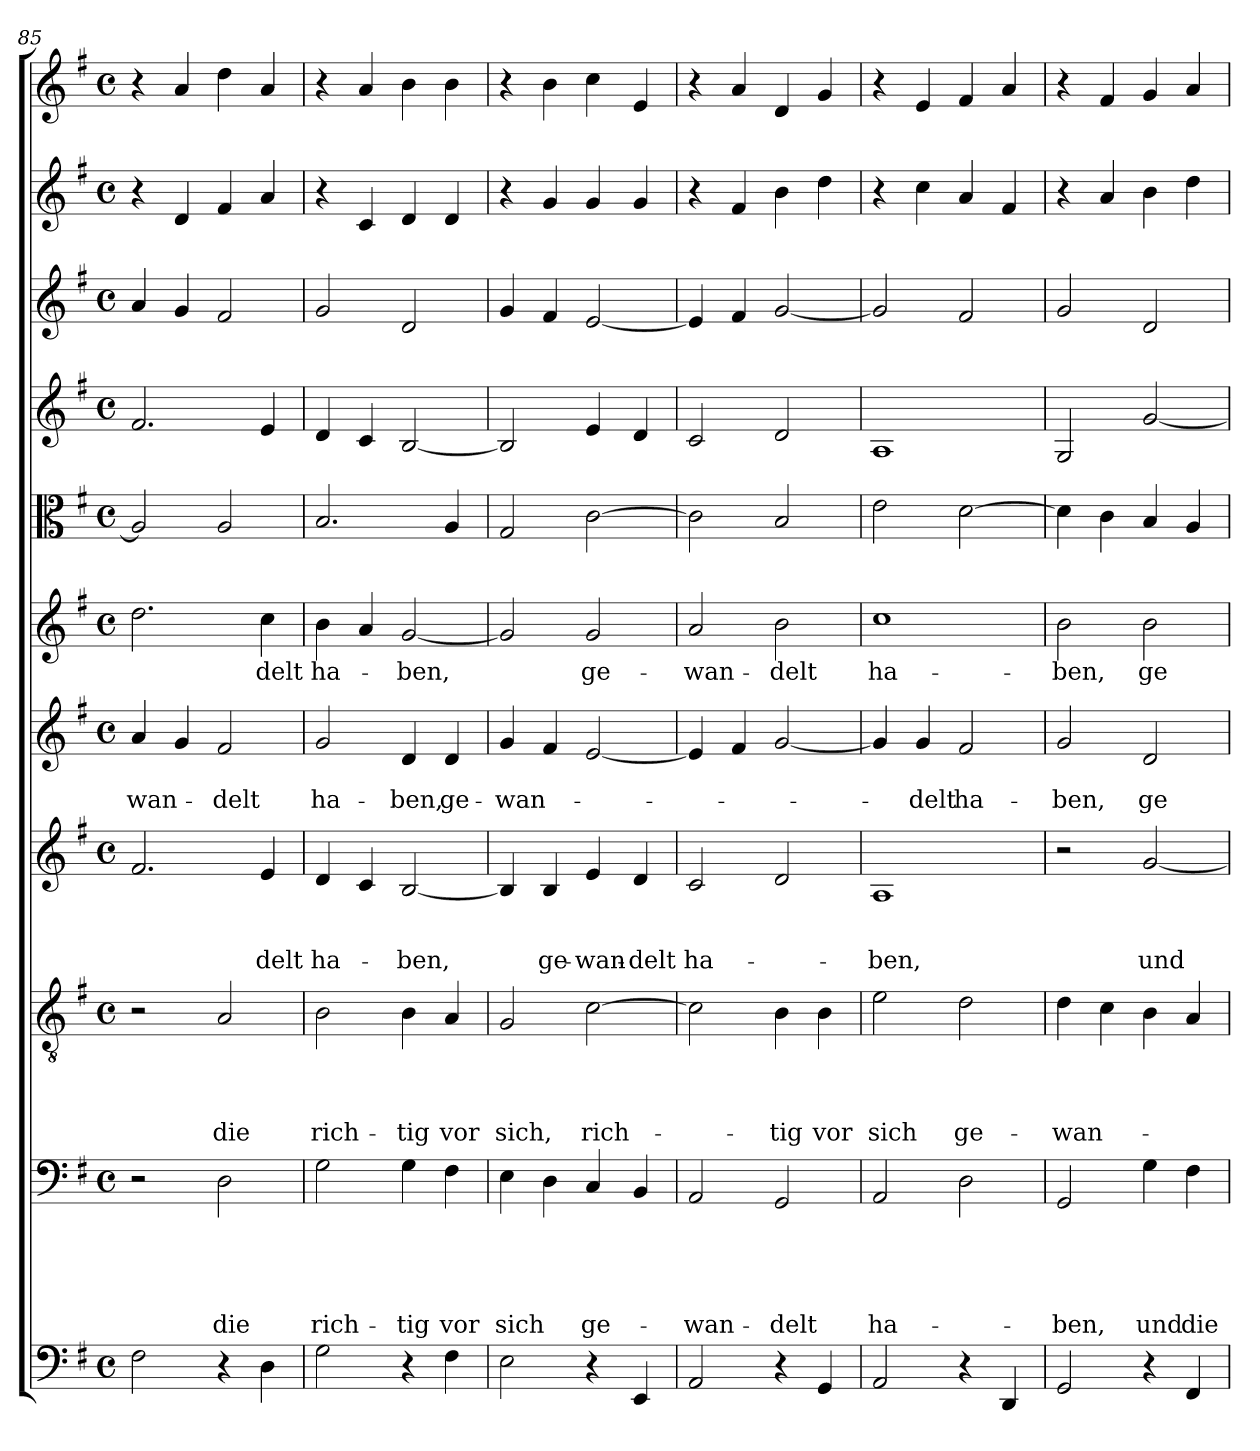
**kern	**kern	**text	**text	**text	**text	**text	**kern	**text	**text	**text	**text	**kern	**text	**text	**text	**kern	**text	**text	**kern	**text	**kern	**kern	**kern	**kern	**kern
*part11	*part10	*part10	*part10	*part10	*part10	*part10	*part9	*part9	*part9	*part9	*part9	*part8	*part8	*part8	*part8	*part7	*part7	*part7	*part6	*part6	*part5	*part4	*part3	*part2	*part1
*staff11	*staff10	*staff10	*staff10	*staff10	*staff10	*staff10	*staff9	*staff9	*staff9	*staff9	*staff9	*staff8	*staff8	*staff8	*staff8	*staff7	*staff7	*staff7	*staff6	*staff6	*staff5	*staff4	*staff3	*staff2	*staff1
!!LO:LB:g=z
*clefF4	*clefF4	*	*	*	*	*	*clefGv2	*	*	*	*	*clefG2	*	*	*	*clefG2	*	*	*clefG2	*	*clefC3	*clefG2	*clefG2	*clefG2	*clefG2
*k[f#]	*k[f#]	*	*	*	*	*	*k[f#]	*	*	*	*	*k[f#]	*	*	*	*k[f#]	*	*	*k[f#]	*	*k[f#]	*k[f#]	*k[f#]	*k[f#]	*k[f#]
*e:	*e:	*	*	*	*	*	*e:	*	*	*	*	*e:	*	*	*	*e:	*	*	*e:	*	*e:	*e:	*e:	*e:	*e:
*M4/4	*M4/4	*	*	*	*	*	*M4/4	*	*	*	*	*M4/4	*	*	*	*M4/4	*	*	*M4/4	*	*M4/4	*M4/4	*M4/4	*M4/4	*M4/4
*met(c)	*met(c)	*	*	*	*	*	*met(c)	*	*	*	*	*met(c)	*	*	*	*met(c)	*	*	*met(c)	*	*met(c)	*met(c)	*met(c)	*met(c)	*met(c)
=85	=85	=85	=85	=85	=85	=85	=85	=85	=85	=85	=85	=85	=85	=85	=85	=85	=85	=85	=85	=85	=85	=85	=85	=85	=85
!	!	!	!	!	!	!	!	!	!	!	!	!	!	!	!	!	!	!LO:LY:b	!	!	!	!	!	!	!
2F#\	2r	.	.	.	.	.	2r	.	.	.	.	2.f#/	.	.	.	4a/	.	-wan-	2.dd\	.	2A/]	2.f#/	4a/	4r	4r
.	.	.	.	.	.	.	.	.	.	.	.	.	.	.	.	4g/	.	.	.	.	.	.	4g/	4d/	4a/
!	!	!	!	!	!	!LO:LY:b	!	!	!	!	!LO:LY:b	!	!	!	!	!	!	!LO:LY:b	!	!	!	!	!	!	!
4r	2D\	.	.	.	.	die	2A/	.	.	.	die	.	.	.	.	2f#/	.	-delt	.	.	2A/	.	2f#/	4f#/	4dd\
!	!	!	!	!	!	!	!	!	!	!	!	!	!	!	!LO:LY:b	!	!	!	!	!LO:LY:b	!	!	!	!	!
4D\	.	.	.	.	.	.	.	.	.	.	.	4e/	.	.	-delt	.	.	.	4cc\	-delt	.	4e/	.	4a/	4a/
=86	=86	=86	=86	=86	=86	=86	=86	=86	=86	=86	=86	=86	=86	=86	=86	=86	=86	=86	=86	=86	=86	=86	=86	=86	=86
!	!	!	!	!	!	!LO:LY:b	!	!	!	!	!LO:LY:b	!	!	!	!LO:LY:b	!	!	!LO:LY:b	!	!LO:LY:b	!	!	!	!	!
2G\	2G\	.	.	.	.	rich-	2B\	.	.	.	rich-	4d/	.	.	ha-	2g/	.	ha-	4b\	ha-	2.B/	4d/	2g/	4r	4r
.	.	.	.	.	.	.	.	.	.	.	.	4c/	.	.	.	.	.	.	4a/	.	.	4c/	.	4c/	4a/
!	!	!	!	!	!	!LO:LY:b	!	!	!	!	!LO:LY:b	!	!	!	!LO:LY:b	!	!	!LO:LY:b	!	!LO:LY:b	!	!	!	!	!
4r	4G\	.	.	.	.	-tig	4B\	.	.	.	-tig	[2B/	.	.	-ben,	4d/	.	-ben,	[2g/	-ben,	.	[2B/	2d/	4d/	4b\
!	!	!	!	!	!	!LO:LY:b	!	!	!	!	!LO:LY:b	!	!	!	!	!	!	!LO:LY:b	!	!	!	!	!	!	!
4F#\	4F#\	.	.	.	.	vor	4A/	.	.	.	vor	.	.	.	.	4d/	.	ge-	.	.	4A/	.	.	4d/	4b\
=87	=87	=87	=87	=87	=87	=87	=87	=87	=87	=87	=87	=87	=87	=87	=87	=87	=87	=87	=87	=87	=87	=87	=87	=87	=87
!	!	!	!	!	!	!LO:LY:b	!	!	!	!	!LO:LY:b	!	!	!	!	!	!	!LO:LY:b	!	!	!	!	!	!	!
2E\	4E\	.	.	.	.	sich	2G/	.	.	.	sich,	4B/]	.	.	.	4g/	.	-wan-	2g/]	.	2G/	2B/]	4g/	4r	4r
!	!	!	!	!	!	!	!	!	!	!	!	!	!	!	!LO:LY:b	!	!	!	!	!	!	!	!	!	!
.	4D\	.	.	.	.	.	.	.	.	.	.	4B/	.	.	ge-	4f#/	.	.	.	.	.	.	4f#/	4g/	4b\
!	!	!	!	!	!	!LO:LY:b	!	!	!	!	!LO:LY:b	!	!	!	!LO:LY:b	!	!	!	!	!LO:LY:b	!	!	!	!	!
4r	4C/	.	.	.	.	ge-	[2c\	.	.	.	rich-	4e/	.	.	-wan-	[2e/	.	.	2g/	ge-	[2c\	4e/	[2e/	4g/	4cc\
!	!	!	!	!	!	!	!	!	!	!	!	!	!	!	!LO:LY:b	!	!	!	!	!	!	!	!	!	!
4EE/	4BB/	.	.	.	.	.	.	.	.	.	.	4d/	.	.	-delt	.	.	.	.	.	.	4d/	.	4g/	4e/
=88	=88	=88	=88	=88	=88	=88	=88	=88	=88	=88	=88	=88	=88	=88	=88	=88	=88	=88	=88	=88	=88	=88	=88	=88	=88
!	!	!	!	!	!	!LO:LY:b	!	!	!	!	!	!	!	!	!LO:LY:b	!	!	!	!	!LO:LY:b	!	!	!	!	!
2AA/	2AA/	.	.	.	.	-wan-	2c\]	.	.	.	.	2c/	.	.	ha-	4e/]	.	.	2a/	-wan-	2c\]	2c/	4e/]	4r	4r
.	.	.	.	.	.	.	.	.	.	.	.	.	.	.	.	4f#/	.	.	.	.	.	.	4f#/	4f#/	4a/
!	!	!	!	!	!	!LO:LY:b	!	!	!	!	!LO:LY:b	!	!	!	!	!	!	!	!	!LO:LY:b	!	!	!	!	!
4r	2GG/	.	.	.	.	-delt	4B\	.	.	.	-tig	2d/	.	.	.	[2g/	.	.	2b\	-delt	2B/	2d/	[2g/	4b\	4d/
!	!	!	!	!	!	!	!	!	!	!	!LO:LY:b	!	!	!	!	!	!	!	!	!	!	!	!	!	!
4GG/	.	.	.	.	.	.	4B\	.	.	.	vor	.	.	.	.	.	.	.	.	.	.	.	.	4dd\	4g/
=89	=89	=89	=89	=89	=89	=89	=89	=89	=89	=89	=89	=89	=89	=89	=89	=89	=89	=89	=89	=89	=89	=89	=89	=89	=89
!	!	!	!	!	!	!LO:LY:b	!	!	!	!	!LO:LY:b	!	!	!	!LO:LY:b	!	!	!	!	!LO:LY:b	!	!	!	!	!
2AA/	2AA/	.	.	.	.	ha-	2e\	.	.	.	sich	1A	.	.	-ben,	4g/]	.	.	1cc	ha-	2e\	1A	2g/]	4r	4r
!	!	!	!	!	!	!	!	!	!	!	!	!	!	!	!	!	!	!LO:LY:b	!	!	!	!	!	!	!
.	.	.	.	.	.	.	.	.	.	.	.	.	.	.	.	4g/	.	-delt	.	.	.	.	.	4cc\	4e/
!	!	!	!	!	!	!	!	!	!	!	!LO:LY:b	!	!	!	!	!	!	!LO:LY:b	!	!	!	!	!	!	!
4r	2D\	.	.	.	.	.	2d\	.	.	.	ge-	.	.	.	.	2f#/	.	ha-	.	.	[2d\	.	2f#/	4a/	4f#/
4DD/	.	.	.	.	.	.	.	.	.	.	.	.	.	.	.	.	.	.	.	.	.	.	.	4f#/	4a/
=90	=90	=90	=90	=90	=90	=90	=90	=90	=90	=90	=90	=90	=90	=90	=90	=90	=90	=90	=90	=90	=90	=90	=90	=90	=90
!	!	!	!	!	!	!LO:LY:b	!	!	!	!	!LO:LY:b	!	!	!	!	!	!	!LO:LY:b	!	!LO:LY:b	!	!	!	!	!
2GG/	2GG/	.	.	.	.	-ben,	4d\	.	.	.	-wan-	2r	.	.	.	2g/	.	-ben,	2b\	-ben,	4d\]	2G/	2g/	4r	4r
.	.	.	.	.	.	.	4c\	.	.	.	.	.	.	.	.	.	.	.	.	.	4c\	.	.	4a/	4f#/
!	!	!	!	!	!	!LO:LY:b	!	!	!	!	!	!	!	!	!LO:LY:b	!	!	!LO:LY:b	!	!LO:LY:b	!	!	!	!	!
4r	4G\	.	.	.	.	und	4B\	.	.	.	.	[2g/	.	.	und	2d/	.	ge-	2b\	ge-	4B/	[2g/	2d/	4b\	4g/
!	!	!	!	!	!	!LO:LY:b	!	!	!	!	!	!	!	!	!	!	!	!	!	!	!	!	!	!	!
4FF#/	4F#\	.	.	.	.	die	4A/	.	.	.	.	.	.	.	.	.	.	.	.	.	4A/	.	.	4dd\	4a/
=	=	=	=	=	=	=	=	=	=	=	=	=	=	=	=	=	=	=	=	=	=	=	=	=	=
*-	*-	*-	*-	*-	*-	*-	*-	*-	*-	*-	*-	*-	*-	*-	*-	*-	*-	*-	*-	*-	*-	*-	*-	*-	*-
